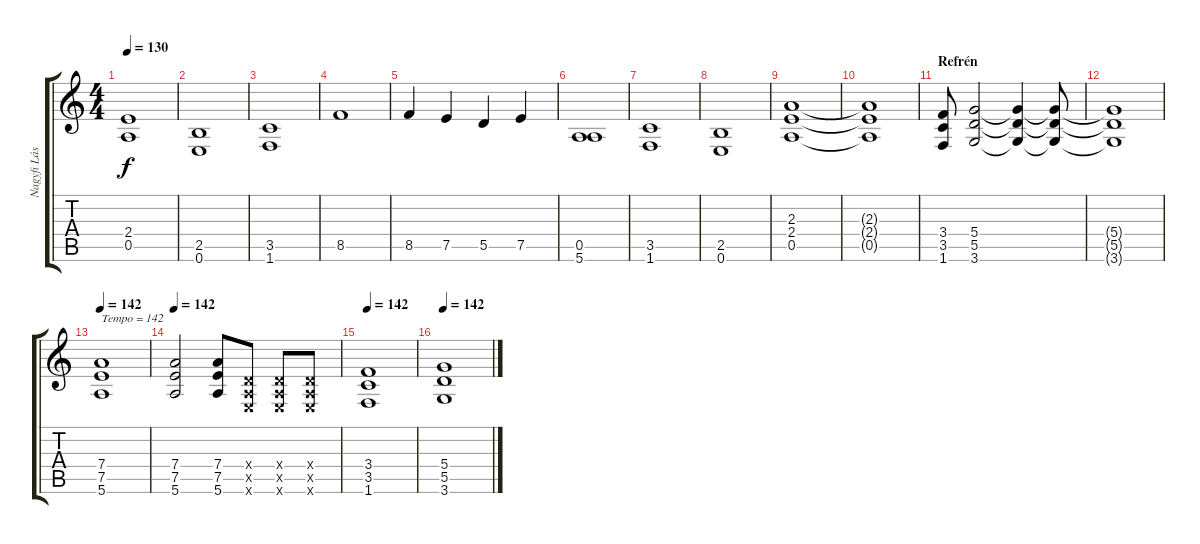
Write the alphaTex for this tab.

\track ("Nagyfi László" "Nagyfi Lás") {instrument distortionguitar}
\staff {score tabs}
\tuning (E4 B3 G3 D3 A2 E2) {hide}
\ts (4 4)
\tempo 130
\clef g2
\ks c
(2.4 0.5).1{dy f} |
(2.5 0.6).1 |
(3.5 1.6).1 |
8.5.1 |
8.5.4 7.5.4 5.5.4 7.5.4 |
(0.5 5.6).1 |
(3.5 1.6).1 |
(2.5 0.6).1 |
(2.3 2.4 0.5).1 |
(2.3{t} 2.4{t} 0.5{t}).1 |
\section ("" "Refrén")
(3.4 3.5 1.6).8 (5.4 5.5 3.6).2 (5.4{t} 5.5{t} 3.6{t}).4 (5.4{t} 5.5{t} 3.6{t}).8 |
(5.4{t} 5.5{t} 3.6{t}).1 |
\tempo 142
(7.4 7.5 5.6).1{txt "Tempo = 142"} |
\tempo 142
(7.4 7.5 5.6).2 (7.4 7.5 5.6).8 (0.4{x} 0.5{x} 0.6{x}).8 (0.4{x} 0.5{x} 0.6{x}).8 (0.4{x} 0.5{x} 0.6{x}).8 |
\tempo 142
(3.4 3.5 1.6).1 |
\tempo 142
(5.4 5.5 3.6).1
